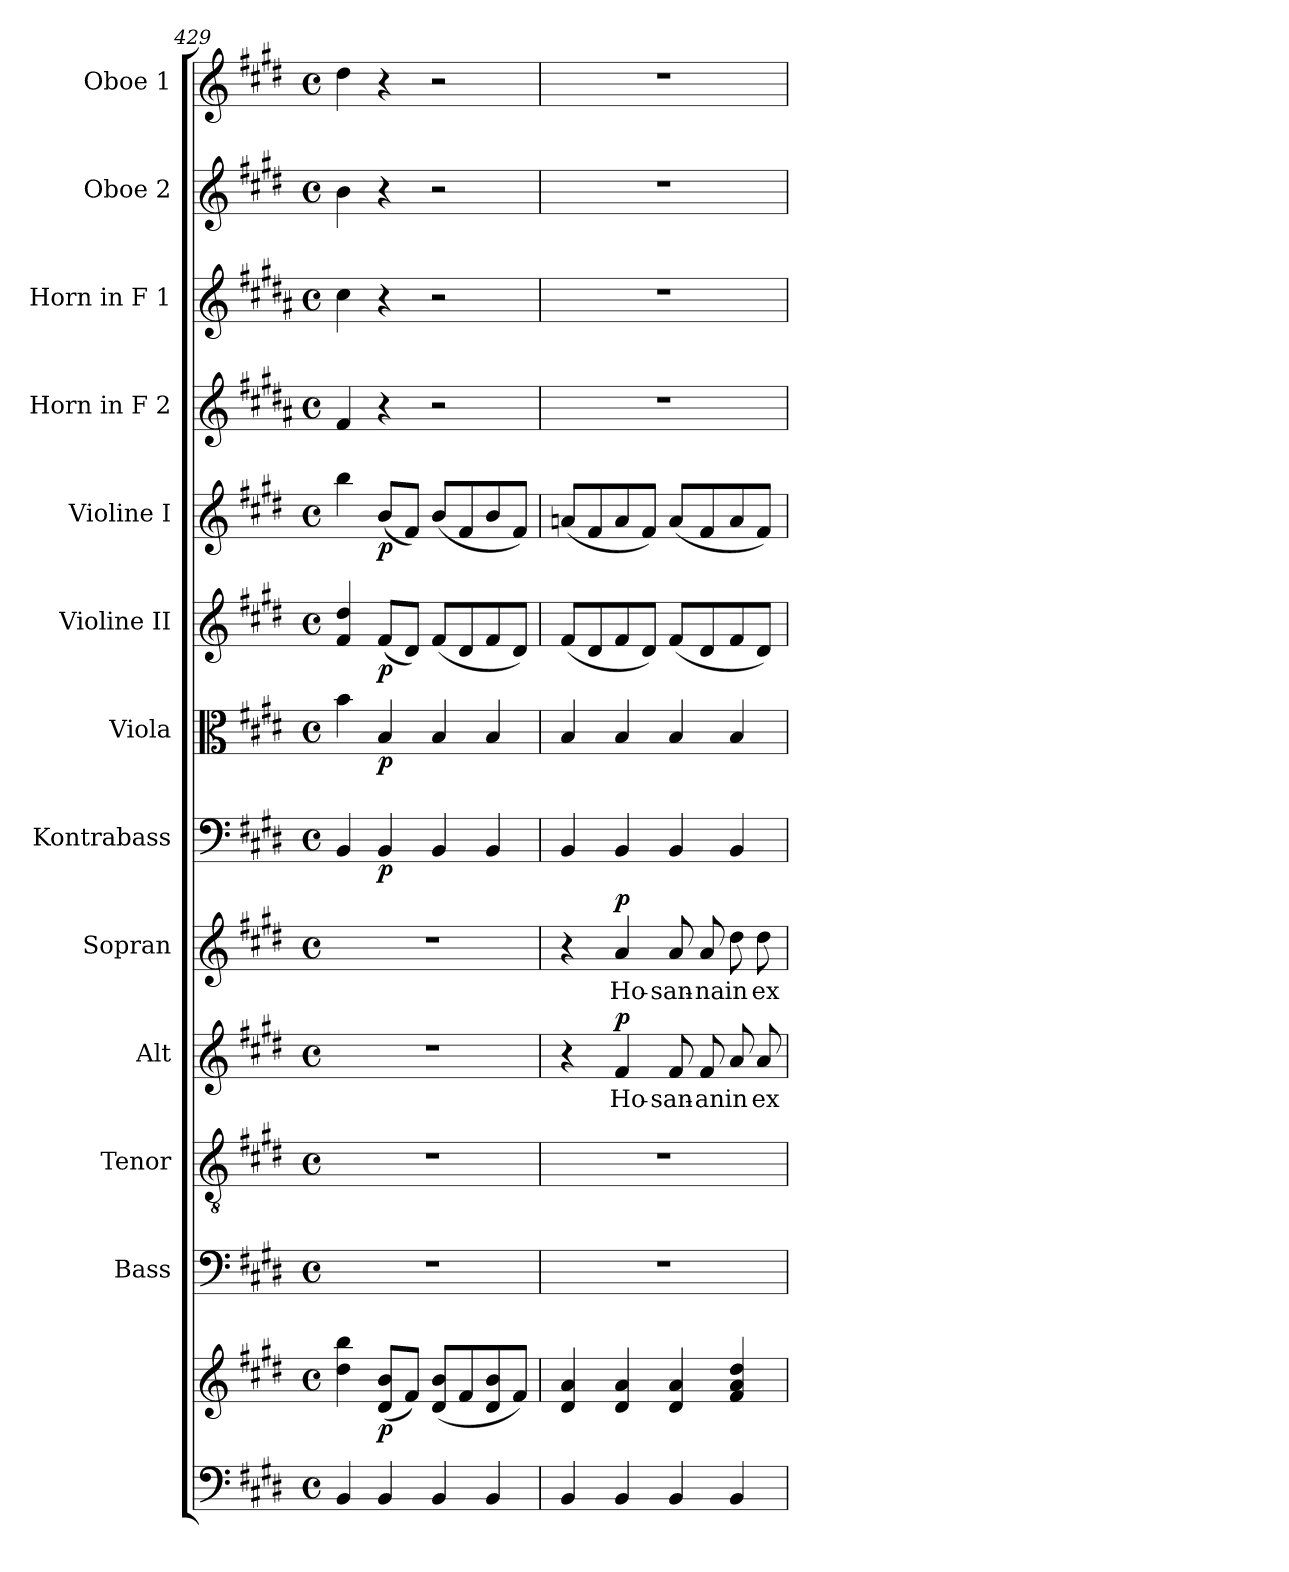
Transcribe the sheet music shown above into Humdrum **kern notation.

**kern	**kern	**dynam	**kern	**kern	**kern	**text	**dynam	**kern	**text	**dynam	**kern	**dynam	**kern	**dynam	**kern	**dynam	**kern	**dynam	**kern	**kern	**kern	**kern
*part13	*part13	*part13	*part12	*part11	*part10	*part10	*part10	*part9	*part9	*part9	*part8	*part8	*part7	*part7	*part6	*part6	*part5	*part5	*part4	*part3	*part2	*part1
*staff14	*staff13	*staff13/14	*staff12	*staff11	*staff10	*staff10	*staff10	*staff9	*staff9	*staff9	*staff8	*staff8	*staff7	*staff7	*staff6	*staff6	*staff5	*staff5	*staff4	*staff3	*staff2	*staff1
*	*	*	*I"Bass	*I"Tenor	*I"Alt	*	*	*I"Sopran	*	*	*I"Kontrabass	*	*I"Viola	*	*I"Violine II	*	*I"Violine I	*	*I"Horn in F 2	*I"Horn in F 1	*I"Oboe 2	*I"Oboe 1
*	*	*	*I'B.	*I'T.	*I'A.	*	*	*I'S.	*	*	*I'Kb.	*	*I'Vla.	*	*I'Vl. II	*	*I'Vl. I	*	*	*	*I'Ob.. 2	*I'Ob. 1
*clefF4	*clefG2	*	*clefF4	*clefGv2	*clefG2	*	*	*clefG2	*	*	*clefF4	*	*clefC3	*	*clefG2	*	*clefG2	*	*clefG2	*clefG2	*clefG2	*clefG2
*	*	*	*	*	*	*	*	*	*	*	*ITrd7c12	*	*	*	*	*	*	*	*ITrd4c7	*ITrd4c7	*	*
*k[f#c#g#d#]	*k[f#c#g#d#]	*	*k[f#c#g#d#]	*k[f#c#g#d#]	*k[f#c#g#d#]	*	*	*k[f#c#g#d#]	*	*	*k[f#c#g#d#]	*	*k[f#c#g#d#]	*	*k[f#c#g#d#]	*	*k[f#c#g#d#]	*	*k[f#c#g#d#]	*k[f#c#g#d#]	*k[f#c#g#d#]	*k[f#c#g#d#]
*E:	*E:	*	*E:	*E:	*E:	*	*	*E:	*	*	*E:	*	*E:	*	*E:	*	*E:	*	*E:	*E:	*E:	*E:
*M4/4	*M4/4	*	*M4/4	*M4/4	*M4/4	*	*	*M4/4	*	*	*M4/4	*	*M4/4	*	*M4/4	*	*M4/4	*	*M4/4	*M4/4	*M4/4	*M4/4
*met(c)	*met(c)	*	*met(c)	*met(c)	*met(c)	*	*	*met(c)	*	*	*met(c)	*	*met(c)	*	*met(c)	*	*met(c)	*	*met(c)	*met(c)	*met(c)	*met(c)
=429	=429	=429	=429	=429	=429	=429	=429	=429	=429	=429	=429	=429	=429	=429	=429	=429	=429	=429	=429	=429	=429	=429
4BB/	4dd#\ 4bb\	.	1r	1r	1r	.	.	1r	.	.	4BBB/	.	4b\	.	4f#/ 4dd#/	.	4bb\	.	4B/	4f#\	4b\	4dd#\
!	!	!LO:DY:b	!	!	!	!	!	!	!	!	!	!LO:DY:b	!	!LO:DY:b	!	!LO:DY:b	!	!LO:DY:b	!	!	!	!
4BB/	(<8d#/ 8b/L	p	.	.	.	.	.	.	.	.	4BBB/	p	4B/	p	(<8f#/L	p	(<8b/L	p	4r	4r	4r	4r
.	8f#/J)	.	.	.	.	.	.	.	.	.	.	.	.	.	8d#/J)	.	8f#/J)	.	.	.	.	.
4BB/	(<8d#/ 8b/L	.	.	.	.	.	.	.	.	.	4BBB/	.	4B/	.	(<8f#/L	.	(<8b/L	.	2r	2r	2r	2r
.	8f#/	.	.	.	.	.	.	.	.	.	.	.	.	.	8d#/	.	8f#/	.	.	.	.	.
4BB/	8d#/ 8b/	.	.	.	.	.	.	.	.	.	4BBB/	.	4B/	.	8f#/	.	8b/	.	.	.	.	.
.	8f#/J)	.	.	.	.	.	.	.	.	.	.	.	.	.	8d#/J)	.	8f#/J)	.	.	.	.	.
=430	=430	=430	=430	=430	=430	=430	=430	=430	=430	=430	=430	=430	=430	=430	=430	=430	=430	=430	=430	=430	=430	=430
4BB/	4d#/ 4a/	.	1r	1r	4r	.	.	4r	.	.	4BBB/	.	4B/	.	(<8f#/L	.	(<8an/L	.	1r	1r	1r	1r
.	.	.	.	.	.	.	.	.	.	.	.	.	.	.	8d#/	.	8f#/	.	.	.	.	.
!	!	!	!	!	!	!LO:LY:b	!LO:DY:a	!	!LO:LY:b	!LO:DY:a	!	!	!	!	!	!	!	!	!	!	!	!
4BB/	4d#/ 4a/	.	.	.	4f#/	Ho-	p	4a/	Ho-	p	4BBB/	.	4B/	.	8f#/	.	8a/	.	.	.	.	.
.	.	.	.	.	.	.	.	.	.	.	.	.	.	.	8d#/J)	.	8f#/J)	.	.	.	.	.
!	!	!	!	!	!	!LO:LY:b	!	!	!LO:LY:b	!	!	!	!	!	!	!	!	!	!	!	!	!
4BB/	4d#/ 4a/	.	.	.	8f#/	-san-	.	8a/	-san-	.	4BBB/	.	4B/	.	(<8f#/L	.	(<8a/L	.	.	.	.	.
!	!	!	!	!	!	!LO:LY:b	!	!	!LO:LY:b	!	!	!	!	!	!	!	!	!	!	!	!	!
.	.	.	.	.	8f#/	-an	.	8a/	-na	.	.	.	.	.	8d#/	.	8f#/	.	.	.	.	.
!	!	!	!	!	!	!LO:LY:b	!	!	!LO:LY:b	!	!	!	!	!	!	!	!	!	!	!	!	!
4BB/	4f#/ 4a/ 4dd#/	.	.	.	8a/	in	.	8dd#\	in	.	4BBB/	.	4B/	.	8f#/	.	8a/	.	.	.	.	.
!	!	!	!	!	!	!LO:LY:b	!	!	!LO:LY:b	!	!	!	!	!	!	!	!	!	!	!	!	!
.	.	.	.	.	8a/	ex-	.	8dd#\	ex-	.	.	.	.	.	8d#/J)	.	8f#/J)	.	.	.	.	.
=	=	=	=	=	=	=	=	=	=	=	=	=	=	=	=	=	=	=	=	=	=	=
*-	*-	*-	*-	*-	*-	*-	*-	*-	*-	*-	*-	*-	*-	*-	*-	*-	*-	*-	*-	*-	*-	*-
